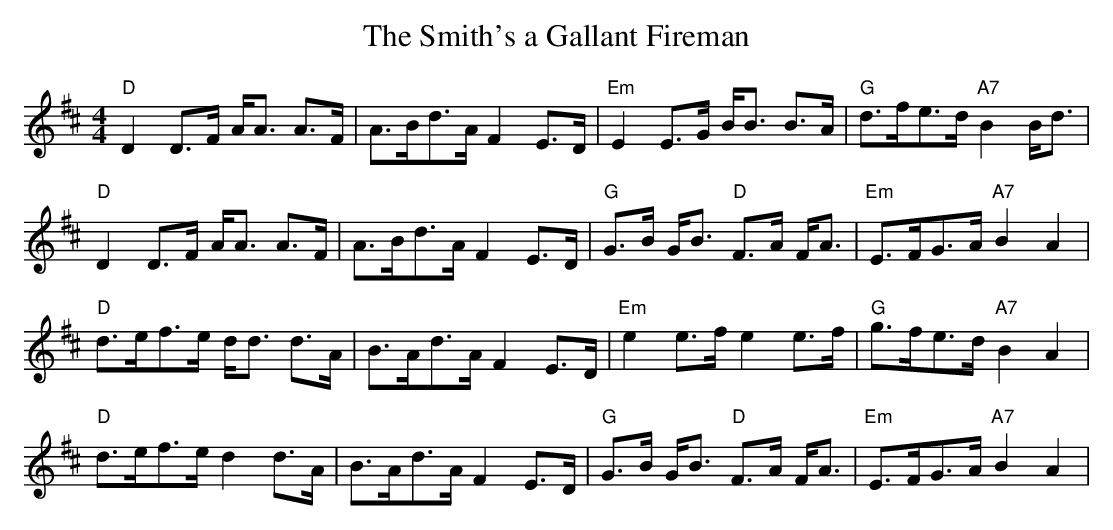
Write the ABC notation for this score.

X:1
T:Smith's a Gallant Fireman, The
M:4/4
L:1/8
K:D
"D" D2 D>F A<A A>F | A>Bd>A F2E>D | "Em" E2 E>G      B<B B>A | "G"  d>fe>d "A7" B2B<d  |!
"D" D2 D>F A<A A>F | A>Bd>A F2E>D | "G" G>B G<B  "D" F>A F<A | "Em" E>FG>A "A7" B2A2  |!
"D" d>ef>e d<d d>A | B>Ad>A F2E>D | "Em" e2 e>f      e2 e>f  | "G"  g>fe>d "A7" B2A2   |!
"D" d>ef>e d2  d>A | B>Ad>A F2E>D | "G" G>B G<B  "D" F>A F<A | "Em" E>FG>A "A7" B2A2 |
